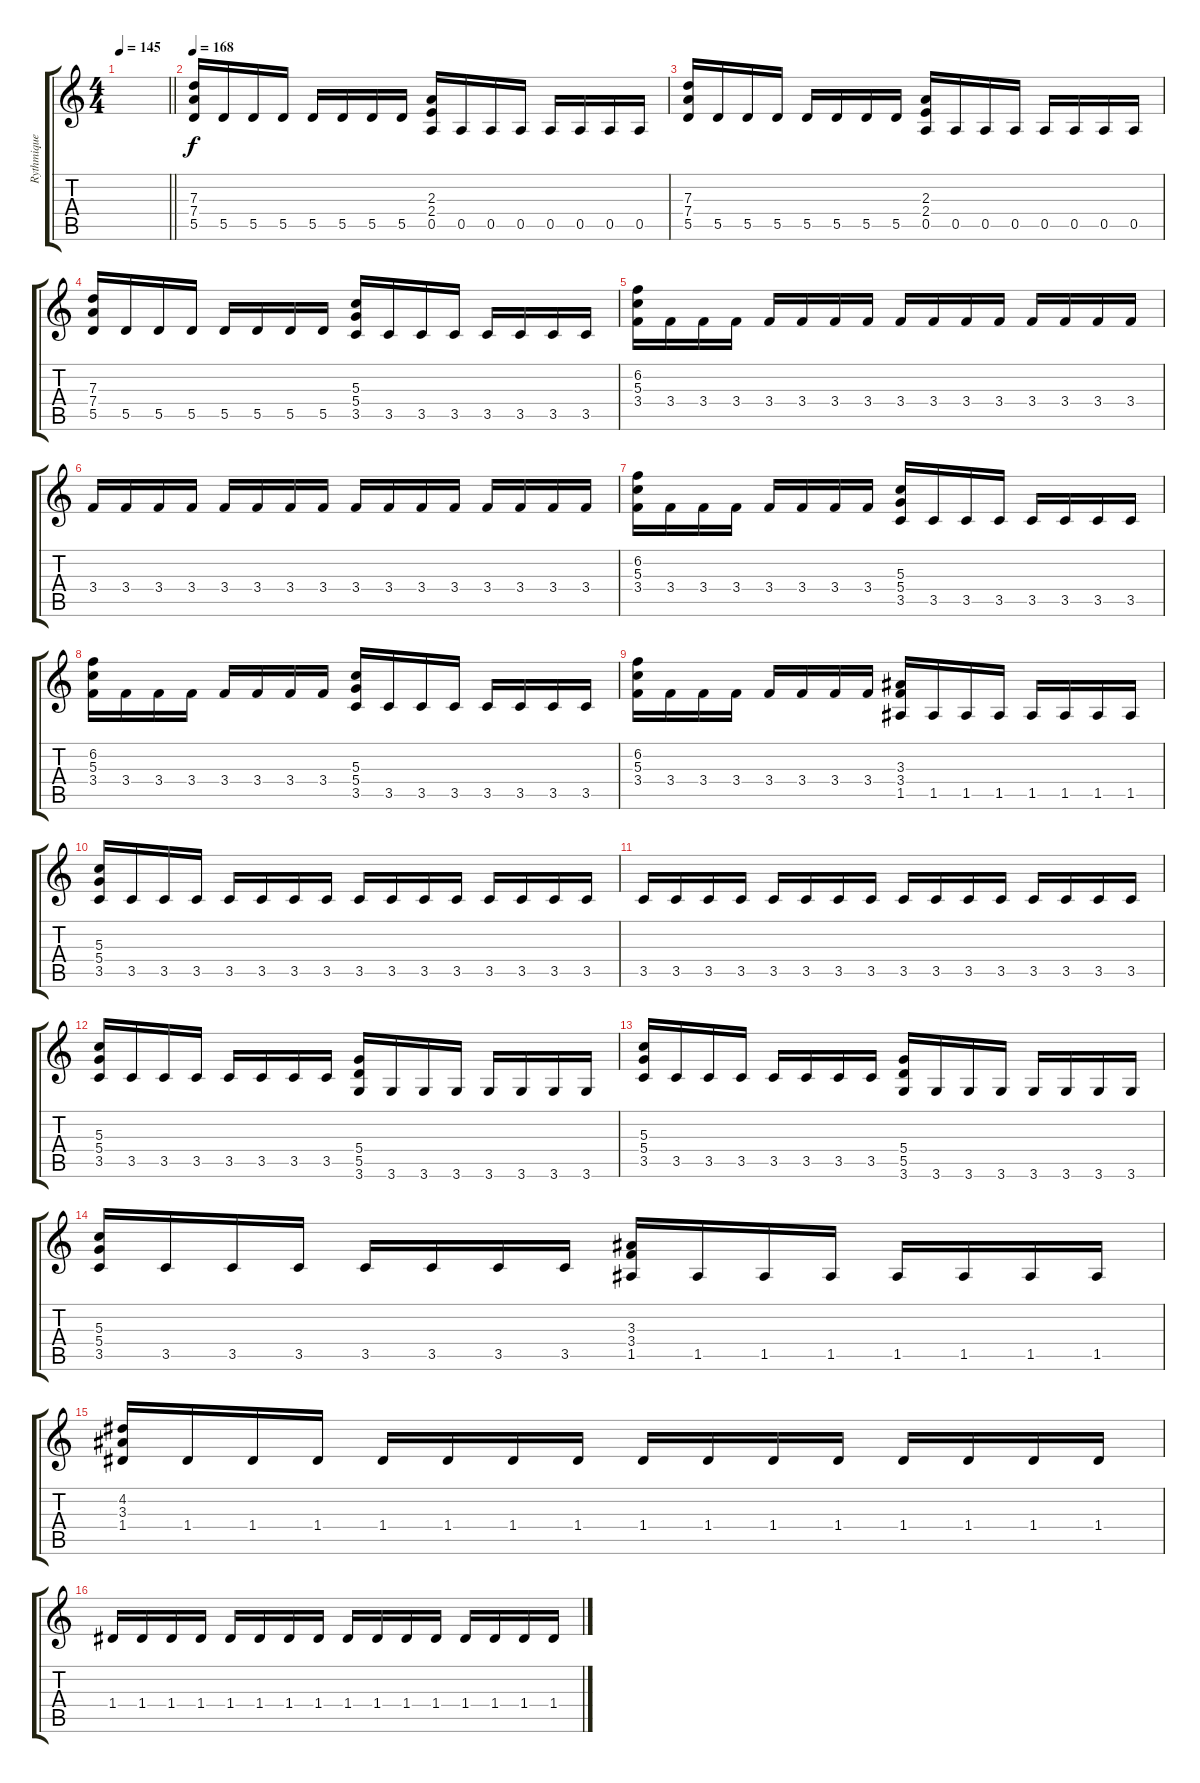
\track ("Rythmique" "Rythmique") {instrument overdrivenguitar}
\staff {score tabs}
\tuning (E4 B3 G3 D3 A2 E2) {hide}
\ts (4 4)
\tempo 145
\clef g2
\barLineRight lightlight
\ks c
|
\tempo 168
(7.3 7.4 5.5).16{volume 16} 5.5.16 5.5.16 5.5.16 5.5.16 5.5.16 5.5.16 5.5.16 (2.3 2.4 0.5).16 0.5.16 0.5.16 0.5.16 0.5.16 0.5.16 0.5.16 0.5.16 |
(7.3 7.4 5.5).16 5.5.16 5.5.16 5.5.16 5.5.16 5.5.16 5.5.16 5.5.16 (2.3 2.4 0.5).16 0.5.16 0.5.16 0.5.16 0.5.16 0.5.16 0.5.16 0.5.16 |
(7.3 7.4 5.5).16 5.5.16 5.5.16 5.5.16 5.5.16 5.5.16 5.5.16 5.5.16 (5.3 5.4 3.5).16 3.5.16 3.5.16 3.5.16 3.5.16 3.5.16 3.5.16 3.5.16 |
(6.2 5.3 3.4).16 3.4.16 3.4.16 3.4.16 3.4.16 3.4.16 3.4.16 3.4.16 3.4.16 3.4.16 3.4.16 3.4.16 3.4.16 3.4.16 3.4.16 3.4.16 |
3.4.16 3.4.16 3.4.16 3.4.16 3.4.16 3.4.16 3.4.16 3.4.16 3.4.16 3.4.16 3.4.16 3.4.16 3.4.16 3.4.16 3.4.16 3.4.16 |
(6.2 5.3 3.4).16 3.4.16 3.4.16 3.4.16 3.4.16 3.4.16 3.4.16 3.4.16 (5.3 5.4 3.5).16 3.5.16 3.5.16 3.5.16 3.5.16 3.5.16 3.5.16 3.5.16 |
(6.2 5.3 3.4).16 3.4.16 3.4.16 3.4.16 3.4.16 3.4.16 3.4.16 3.4.16 (5.3 5.4 3.5).16 3.5.16 3.5.16 3.5.16 3.5.16 3.5.16 3.5.16 3.5.16 |
(6.2 5.3 3.4).16 3.4.16 3.4.16 3.4.16 3.4.16 3.4.16 3.4.16 3.4.16 (3.3 3.4 1.5).16 1.5.16 1.5.16 1.5.16 1.5.16 1.5.16 1.5.16 1.5.16 |
(5.3 5.4 3.5).16 3.5.16 3.5.16 3.5.16 3.5.16 3.5.16 3.5.16 3.5.16 3.5.16 3.5.16 3.5.16 3.5.16 3.5.16 3.5.16 3.5.16 3.5.16 |
3.5.16 3.5.16 3.5.16 3.5.16 3.5.16 3.5.16 3.5.16 3.5.16 3.5.16 3.5.16 3.5.16 3.5.16 3.5.16 3.5.16 3.5.16 3.5.16 |
(5.3 5.4 3.5).16 3.5.16 3.5.16 3.5.16 3.5.16 3.5.16 3.5.16 3.5.16 (5.4 5.5 3.6).16 3.6.16 3.6.16 3.6.16 3.6.16 3.6.16 3.6.16 3.6.16 |
(5.3 5.4 3.5).16 3.5.16 3.5.16 3.5.16 3.5.16 3.5.16 3.5.16 3.5.16 (5.4 5.5 3.6).16 3.6.16 3.6.16 3.6.16 3.6.16 3.6.16 3.6.16 3.6.16 |
(5.3 5.4 3.5).16 3.5.16 3.5.16 3.5.16 3.5.16 3.5.16 3.5.16 3.5.16 (3.3 3.4 1.5).16 1.5.16 1.5.16 1.5.16 1.5.16 1.5.16 1.5.16 1.5.16 |
(4.2 3.3 1.4).16 1.4.16 1.4.16 1.4.16 1.4.16 1.4.16 1.4.16 1.4.16 1.4.16 1.4.16 1.4.16 1.4.16 1.4.16 1.4.16 1.4.16 1.4.16 |
1.4.16 1.4.16 1.4.16 1.4.16 1.4.16 1.4.16 1.4.16 1.4.16 1.4.16 1.4.16 1.4.16 1.4.16 1.4.16 1.4.16 1.4.16 1.4.16
